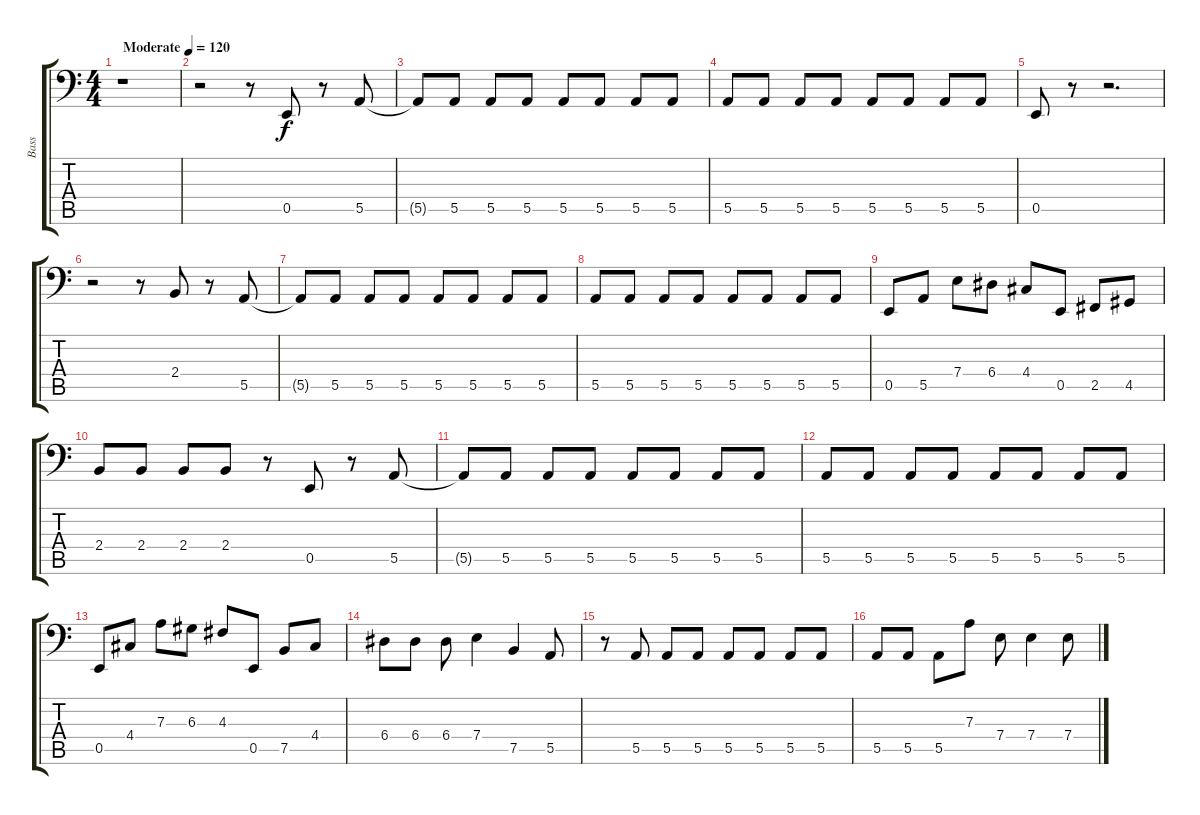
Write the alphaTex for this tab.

\track ("Bass" "Bass") {instrument electricbassfinger}
\staff {score tabs}
\tuning (C3 G2 D2 A1 E1 B0) {hide}
\ts (4 4)
\tempo (120 "Moderate")
\tempo 140
\tempo (120 "Moderate")
\clef f4
\ks c
r.1{dy f instrument electricbassfinger} |
r.2 r.8 0.5.8 r.8 5.5.8 |
5.5{t}.8 5.5.8 5.5.8 5.5.8 5.5.8 5.5.8 5.5.8 5.5.8 |
5.5.8 5.5.8 5.5.8 5.5.8 5.5.8 5.5.8 5.5.8 5.5.8 |
0.5.8 r.8 r.2{d} |
r.2 r.8 2.4.8 r.8 5.5.8 |
5.5{t}.8 5.5.8 5.5.8 5.5.8 5.5.8 5.5.8 5.5.8 5.5.8 |
5.5.8 5.5.8 5.5.8 5.5.8 5.5.8 5.5.8 5.5.8 5.5.8 |
0.5.8 5.5.8 7.4.8 6.4.8 4.4.8 0.5.8 2.5.8 4.5.8 |
2.4.8 2.4.8 2.4.8 2.4.8 r.8 0.5.8 r.8 5.5.8 |
5.5{t}.8 5.5.8 5.5.8 5.5.8 5.5.8 5.5.8 5.5.8 5.5.8 |
5.5.8 5.5.8 5.5.8 5.5.8 5.5.8 5.5.8 5.5.8 5.5.8 |
0.5.8 4.4.8 7.3.8 6.3.8 4.3.8 0.5.8 7.5.8 4.4.8 |
6.4.8 6.4.8 6.4.8 7.4.4 7.5.4 5.5.8 |
r.8 5.5.8 5.5.8 5.5.8 5.5.8 5.5.8 5.5.8 5.5.8 |
5.5.8 5.5.8 5.5.8 7.3.8 7.4.8 7.4.4 7.4.8
